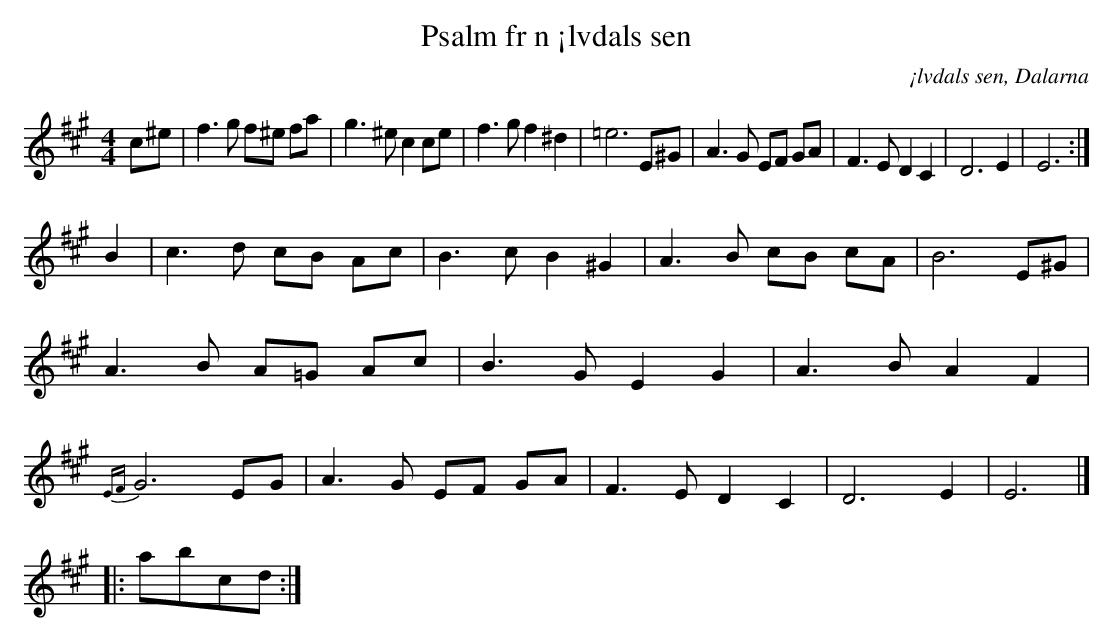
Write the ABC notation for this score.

X:1
T:Psalm fr n ¡lvdals sen
O:¡lvdals sen, Dalarna
M:4/4
L:1/8
K:A
c^e | f3g f^e fa | g3 ^e c2ce | f3g f2^d2 | =e6E^G | A3G EF GA | F3ED2C2 | D6E2 | E6 :|]
B2 | c3d cB Ac | B3cB2^G2 | A3B cB cA | B6E^G | A3B A=G Ac| B3G E2G2| A3BA2 F2| {EF}G6EG| A3G EF GA | F3ED2C2 | D6E2 | E6 |]
|: abcd :|
